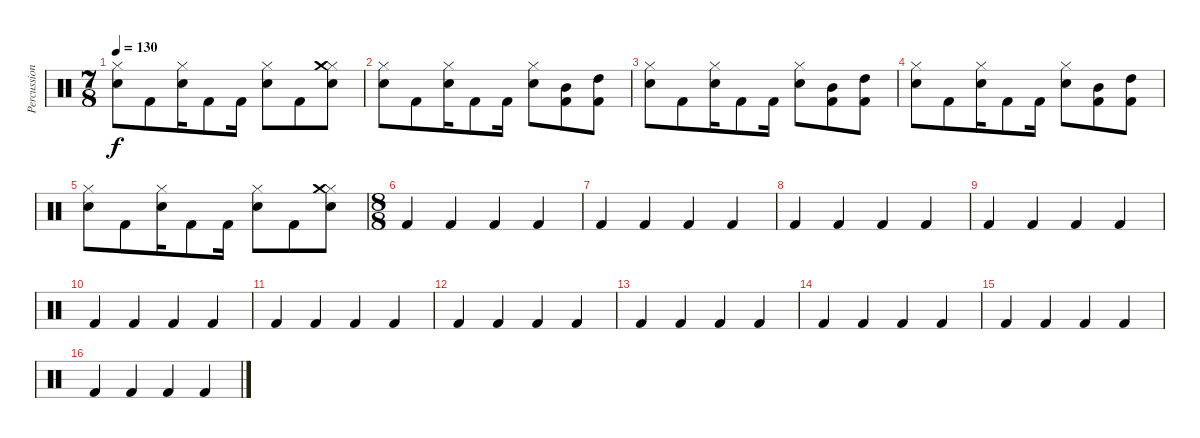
\track ("Percussion" "Percussion") {instrument percussion}
\staff {score}
\articulation defaults
\ts (7 8)
\tempo 130
\clef neutral
\ks c
("Snare (hit) 2" "Hi-Hat (closed)").8{dy f} "Kick (hit) 2".8 ("Snare (hit) 2" "Hi-Hat (closed)").16 "Kick (hit) 2".8 "Kick (hit) 2".16 ("Snare (hit) 2" "Hi-Hat (closed)").8 "Kick (hit) 2".8 ("Snare (hit) 2" "Hi-Hat (closed)" "Crash medium (hit)").8 |
("Snare (hit) 2" "Hi-Hat (closed)").8 "Kick (hit) 2".8 ("Snare (hit) 2" "Hi-Hat (closed)").16 "Kick (hit) 2".8 "Kick (hit) 2".16 ("Snare (hit) 2" "Hi-Hat (closed)").8 ("Mid Tom (hit)" "Kick (hit) 2").8 ("High Tom (hit)" "Kick (hit) 2").8 |
("Snare (hit) 2" "Hi-Hat (closed)").8 "Kick (hit) 2".8 ("Snare (hit) 2" "Hi-Hat (closed)").16 "Kick (hit) 2".8 "Kick (hit) 2".16 ("Snare (hit) 2" "Hi-Hat (closed)").8 ("Mid Tom (hit)" "Kick (hit) 2").8 ("High Tom (hit)" "Kick (hit) 2").8 |
("Snare (hit) 2" "Hi-Hat (closed)").8 "Kick (hit) 2".8 ("Snare (hit) 2" "Hi-Hat (closed)").16 "Kick (hit) 2".8 "Kick (hit) 2".16 ("Snare (hit) 2" "Hi-Hat (closed)").8 ("Mid Tom (hit)" "Kick (hit) 2").8 ("High Tom (hit)" "Kick (hit) 2").8 |
("Snare (hit) 2" "Hi-Hat (closed)").8 "Kick (hit) 2".8 ("Snare (hit) 2" "Hi-Hat (closed)").16 "Kick (hit) 2".8 "Kick (hit) 2".16 ("Snare (hit) 2" "Hi-Hat (closed)").8 "Kick (hit) 2".8 ("Snare (hit) 2" "Hi-Hat (closed)" "Crash medium (hit)").8 |
\ts (8 8)
"Kick (hit) 2".4 "Kick (hit) 2".4 "Kick (hit) 2".4 "Kick (hit) 2".4 |
"Kick (hit) 2".4 "Kick (hit) 2".4 "Kick (hit) 2".4 "Kick (hit) 2".4 |
"Kick (hit) 2".4 "Kick (hit) 2".4 "Kick (hit) 2".4 "Kick (hit) 2".4 |
"Kick (hit) 2".4 "Kick (hit) 2".4 "Kick (hit) 2".4 "Kick (hit) 2".4 |
"Kick (hit) 2".4 "Kick (hit) 2".4 "Kick (hit) 2".4 "Kick (hit) 2".4 |
"Kick (hit) 2".4 "Kick (hit) 2".4 "Kick (hit) 2".4 "Kick (hit) 2".4 |
"Kick (hit) 2".4 "Kick (hit) 2".4 "Kick (hit) 2".4 "Kick (hit) 2".4 |
"Kick (hit) 2".4 "Kick (hit) 2".4 "Kick (hit) 2".4 "Kick (hit) 2".4 |
"Kick (hit) 2".4 "Kick (hit) 2".4 "Kick (hit) 2".4 "Kick (hit) 2".4 |
"Kick (hit) 2".4 "Kick (hit) 2".4 "Kick (hit) 2".4 "Kick (hit) 2".4 |
"Kick (hit) 2".4 "Kick (hit) 2".4 "Kick (hit) 2".4 "Kick (hit) 2".4
